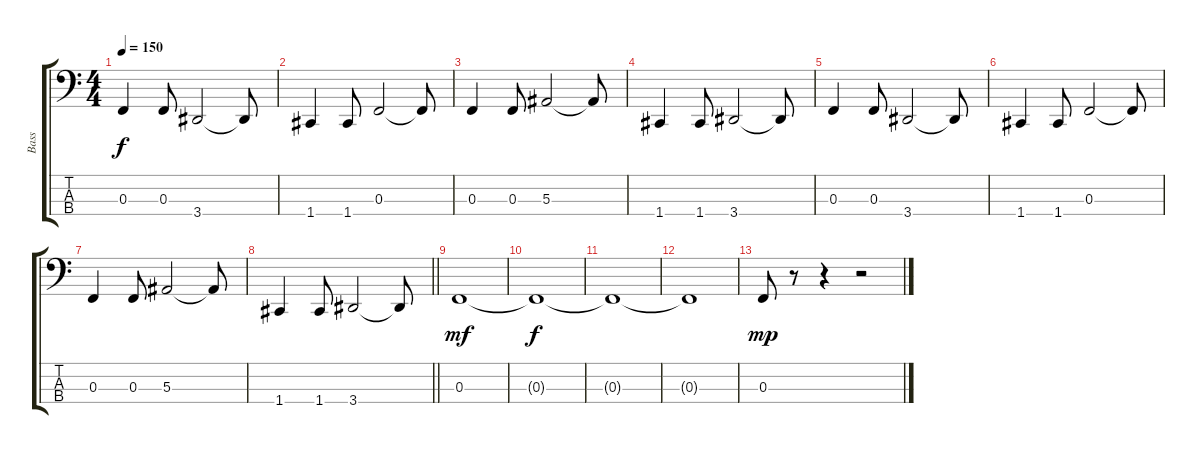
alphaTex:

\track ("Bass" "Bass") {instrument slapbass1}
\staff {score tabs}
\tuning (Eb2 Bb1 F1 C1) {hide}
\ts (4 4)
\tempo 150
\clef f4
\ks c
0.3.4{dy f} 0.3.8 3.4.2 3.4{t}.8 |
1.4.4 1.4.8 0.3.2 0.3{t}.8 |
0.3.4 0.3.8 5.3.2 5.3{t}.8 |
1.4.4 1.4.8 3.4.2 3.4{t}.8 |
0.3.4 0.3.8 3.4.2 3.4{t}.8 |
1.4.4 1.4.8 0.3.2 0.3{t}.8 |
0.3.4 0.3.8 5.3.2 5.3{t}.8 |
\barLineRight lightlight
1.4.4 1.4.8 3.4.2 3.4{t}.8 |
0.3.1{dy mf} |
0.3{t}.1{dy f} |
0.3{t}.1 |
0.3{t}.1 |
0.3.8{dy mp} r.8 r.4 r.2
